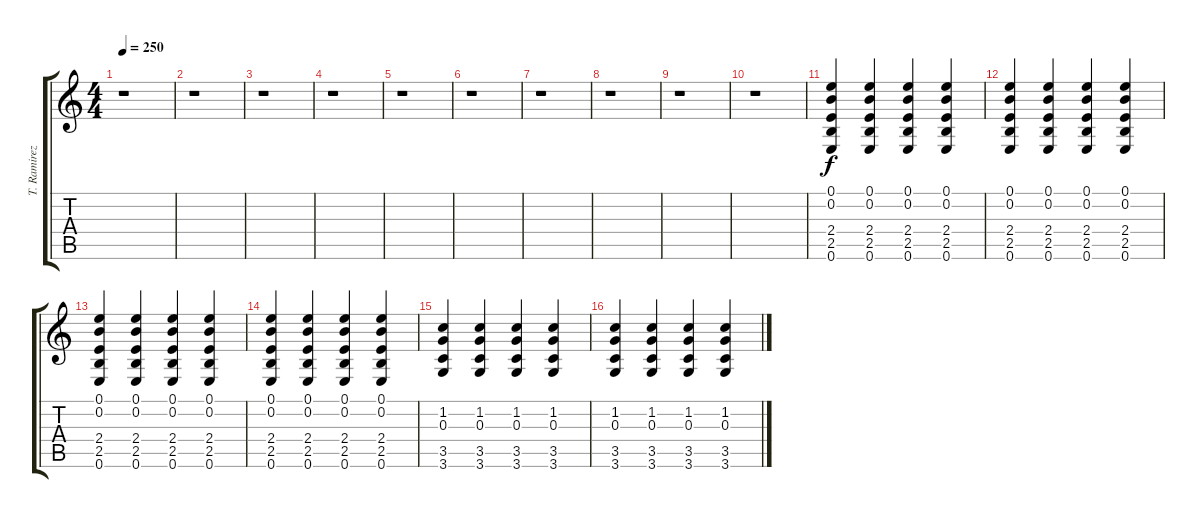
\track ("T. Ramirez" "T. Ramirez") {instrument distortionguitar}
\staff {score tabs}
\tuning (E4 B3 G3 D3 A2 E2) {hide}
\ts (4 4)
\tempo 250
\clef g2
\ks c
r.1{dy f} |
r.1 |
r.1 |
r.1 |
r.1 |
r.1 |
r.1 |
r.1 |
r.1 |
r.1 |
(0.1 0.2 2.4 2.5 0.6).4 (0.1 0.2 2.4 2.5 0.6).4 (0.1 0.2 2.4 2.5 0.6).4 (0.1 0.2 2.4 2.5 0.6).4 |
(0.1 0.2 2.4 2.5 0.6).4 (0.1 0.2 2.4 2.5 0.6).4 (0.1 0.2 2.4 2.5 0.6).4 (0.1 0.2 2.4 2.5 0.6).4 |
(0.1 0.2 2.4 2.5 0.6).4 (0.1 0.2 2.4 2.5 0.6).4 (0.1 0.2 2.4 2.5 0.6).4 (0.1 0.2 2.4 2.5 0.6).4 |
(0.1 0.2 2.4 2.5 0.6).4 (0.1 0.2 2.4 2.5 0.6).4 (0.1 0.2 2.4 2.5 0.6).4 (0.1 0.2 2.4 2.5 0.6).4 |
(1.2 0.3 3.5 3.6).4 (1.2 0.3 3.5 3.6).4 (1.2 0.3 3.5 3.6).4 (1.2 0.3 3.5 3.6).4 |
(1.2 0.3 3.5 3.6).4 (1.2 0.3 3.5 3.6).4 (1.2 0.3 3.5 3.6).4 (1.2 0.3 3.5 3.6).4
